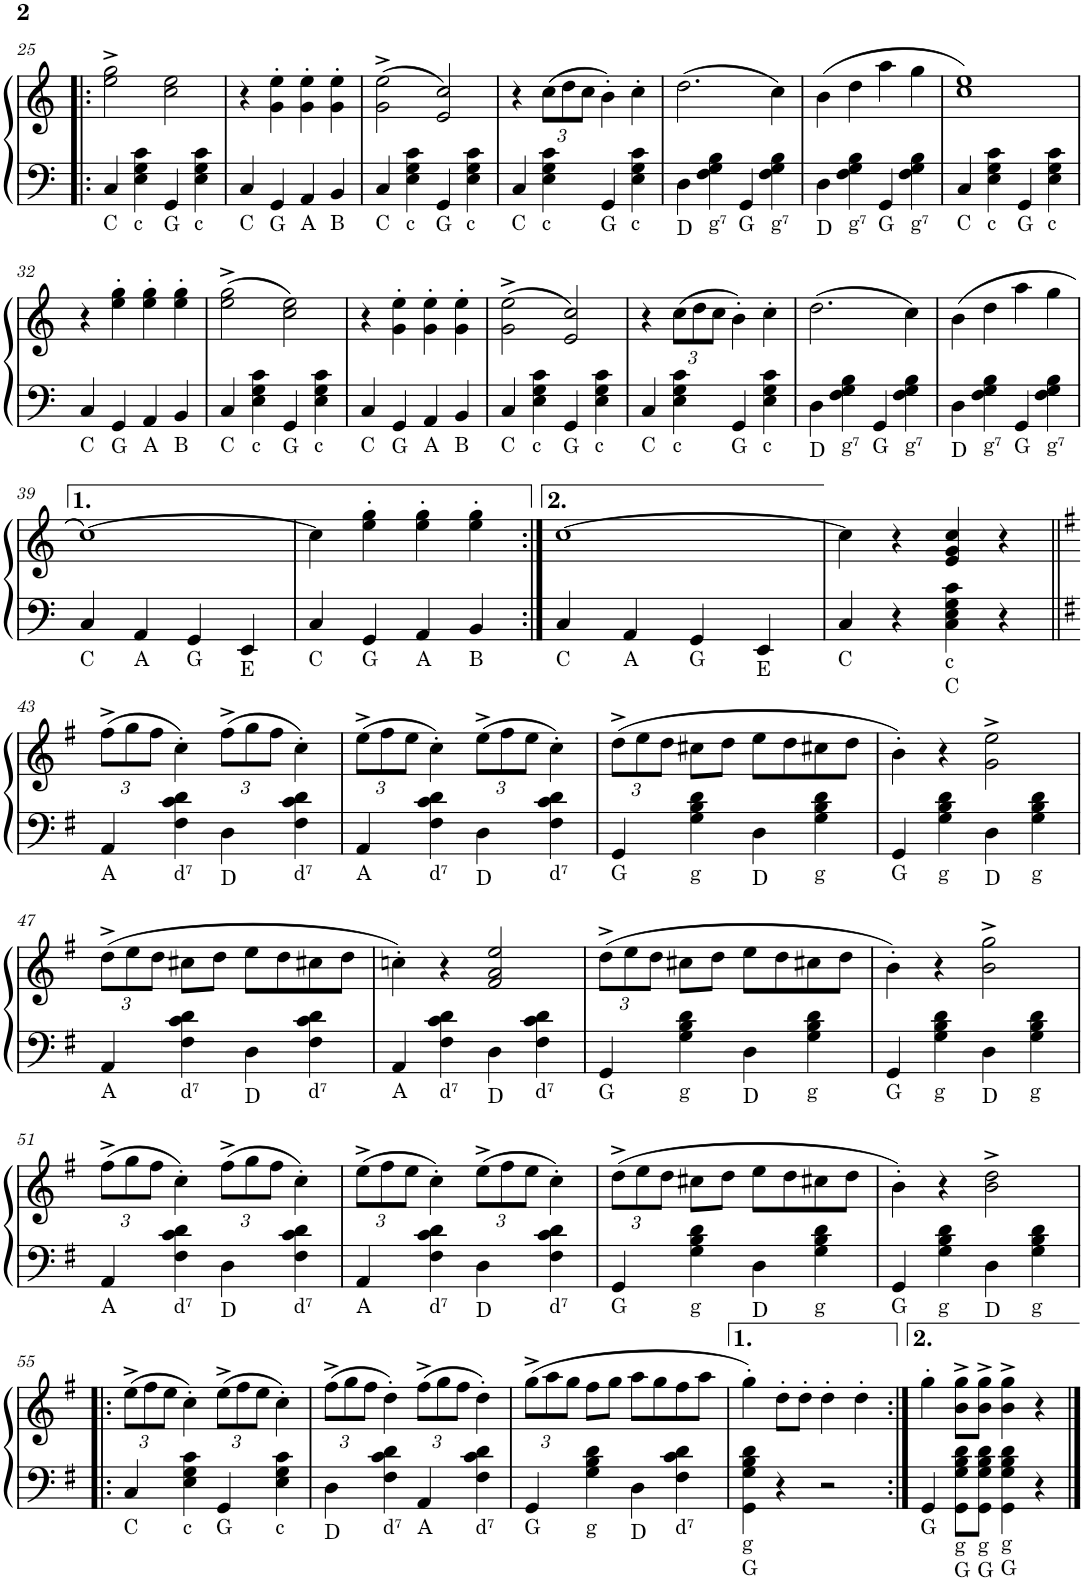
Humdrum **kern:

**kern	**kern	**kern
*part1	*part1	*part1
*staff3	*staff2	*staff1
*I"Accordion	*	*
*I'Acc.	*	*
!!LO:PB:g=z
*clefF4	*clefF4	*clefG2
*k[]	*k[]	*k[]
*M2/2	*M2/2	*M2/2
*met(c|)	*met(c|)	*met(c|)
=25!|:	=25!|:	=25!|:
!LO:TX:b:t=C	!	!
4C/	4C	2ee\^ 2gg\^
!LO:TX:b:t=c	!	!
4E\ 4G\ 4c\	4c	.
!LO:TX:b:t=G	!	!
4GG/	4GG	2cc\ 2ee\
!LO:TX:b:t=c	!	!
4E\ 4G\ 4c\	4c	.
=26	=26	=26
!LO:TX:b:t=C	!	!
4C/	4C	4r
!LO:TX:b:t=G	!	!
4GG/	4GG	4g\' 4ee\'
!LO:TX:b:t=A	!	!
4AA/	4AA	4g\' 4ee\'
!LO:TX:b:t=B	!	!
4BB/	4BB	4g\' 4ee\'
=27	=27	=27
!LO:TX:b:t=C	!	!
4C/	4C	(2g\^ 2ee\^
!LO:TX:b:t=c	!	!
4E\ 4G\ 4c\	4c	.
!LO:TX:b:t=G	!	!
4GG/	4GG	2e/ 2cc/)
!LO:TX:b:t=c	!	!
4E\ 4G\ 4c\	4c	.
=28	=28	=28
!LO:TX:b:t=C	!	!
4C/	4C	4r
*	*	*Xbrackettup
!LO:TX:b:t=c	!	!
4E\ 4G\ 4c\	4c	(12cc\L
.	.	12dd\
.	.	12cc\J
!LO:TX:b:t=G	!	!
4GG/	4GG	4b'\)
!LO:TX:b:t=c	!	!
4E\ 4G\ 4c\	4c	4cc'\
=29	=29	=29
!LO:TX:b:t=D	!	!
4D\	4D	(2.dd\
!LO:TX:b:t=g⁷	!	!
4F\ 4G\ 4B\	4G	.
!LO:TX:b:t=G	!	!
4GG/	4GG	.
!LO:TX:b:t=g⁷	!	!
4F\ 4G\ 4B\	4G	4cc\)
=30	=30	=30
!LO:TX:b:t=D	!	!
4D\	4D	(4b\
!LO:TX:b:t=g⁷	!	!
4F\ 4G\ 4B\	4G	4dd\
!LO:TX:b:t=G	!	!
4GG/	4GG	4aa\
!LO:TX:b:t=g⁷	!	!
4F\ 4G\ 4B\	4G	4gg\
=31	=31	=31
!LO:TX:b:t=C	!	!
4C/	4C	1cc 1ee)
!LO:TX:b:t=c	!	!
4E\ 4G\ 4c\	4c	.
!LO:TX:b:t=G	!	!
4GG/	4GG	.
!LO:TX:b:t=c	!	!
4E\ 4G\ 4c\	4c	.
!!LO:LB:g=z
=32	=32	=32
!LO:TX:b:t=C	!	!
4C/	4C	4r
!LO:TX:b:t=G	!	!
4GG/	4GG	4ee\' 4gg\'
!LO:TX:b:t=A	!	!
4AA/	4AA	4ee\' 4gg\'
!LO:TX:b:t=B	!	!
4BB/	4BB	4ee\' 4gg\'
=33	=33	=33
!LO:TX:b:t=C	!	!
4C/	4C	(2ee\^ 2gg\^
!LO:TX:b:t=c	!	!
4E\ 4G\ 4c\	4c	.
!LO:TX:b:t=G	!	!
4GG/	4GG	2cc\ 2ee\)
!LO:TX:b:t=c	!	!
4E\ 4G\ 4c\	4c	.
=34	=34	=34
!LO:TX:b:t=C	!	!
4C/	4C	4r
!LO:TX:b:t=G	!	!
4GG/	4GG	4g\' 4ee\'
!LO:TX:b:t=A	!	!
4AA/	4AA	4g\' 4ee\'
!LO:TX:b:t=B	!	!
4BB/	4BB	4g\' 4ee\'
=35	=35	=35
!LO:TX:b:t=C	!	!
4C/	4C	(2g\^ 2ee\^
!LO:TX:b:t=c	!	!
4E\ 4G\ 4c\	4c	.
!LO:TX:b:t=G	!	!
4GG/	4GG	2e/ 2cc/)
!LO:TX:b:t=c	!	!
4E\ 4G\ 4c\	4c	.
=36	=36	=36
!LO:TX:b:t=C	!	!
4C/	4C	4r
!LO:TX:b:t=c	!	!
4E\ 4G\ 4c\	4c	(12cc\L
.	.	12dd\
.	.	12cc\J
!LO:TX:b:t=G	!	!
4GG/	4GG	4b'\)
!LO:TX:b:t=c	!	!
4E\ 4G\ 4c\	4c	4cc'\
=37	=37	=37
!LO:TX:b:t=D	!	!
4D\	4D	(2.dd\
!LO:TX:b:t=g⁷	!	!
4F\ 4G\ 4B\	4G	.
!LO:TX:b:t=G	!	!
4GG/	4GG	.
!LO:TX:b:t=g⁷	!	!
4F\ 4G\ 4B\	4G	4cc\)
=38	=38	=38
!LO:TX:b:t=D	!	!
4D\	4D	(4b\
!LO:TX:b:t=g⁷	!	!
4F\ 4G\ 4B\	4G	4dd\
!LO:TX:b:t=G	!	!
4GG/	4GG	4aa\
!LO:TX:b:t=g⁷	!	!
4F\ 4G\ 4B\	4G	4gg\
!!LO:LB:g=z
=39	=39	=39
!LO:TX:b:t=C	!	!
4C/	4C	[1cc)
!LO:TX:b:t=A	!	!
4AA/	4AA	.
!LO:TX:b:t=G	!	!
4GG/	4GG	.
!LO:TX:b:t=E	!	!
4EE/	4EE	.
=40	=40	=40
!LO:TX:b:t=C	!	!
4C/	4C	4cc\]
!LO:TX:b:t=G	!	!
4GG/	4GG	4ee\' 4gg\'
!LO:TX:b:t=A	!	!
4AA/	4AA	4ee\' 4gg\'
!LO:TX:b:t=B	!	!
4BB/	4BB	4ee\' 4gg\'
=41:|!	=41:|!	=41:|!
!LO:TX:b:t=C	!	!
4C/	4C	[1cc
!LO:TX:b:t=A	!	!
4AA/	4AA	.
!LO:TX:b:t=G	!	!
4GG/	4GG	.
!LO:TX:b:t=E	!	!
4EE/	4EE	.
=42	=42	=42
!LO:TX:b:t=C	!	!
4C/	4C	4cc\]
4r	4r	4r
!LO:TX:b:t=c	!	!
!LO:TX:b:t=C	!	!
4C\> 4E\> 4G\> 4c\>	4C> 4c>	4e/ 4g/ 4cc/
4r	4r	4r
!!LO:LB:g=z
=43||	=43||	=43||
*k[f#]	*k[f#]	*k[f#]
!LO:TX:b:t=A	!	!
4AA/	4AA	(12ff#^\L
.	.	12gg\
.	.	12ff#\J
!LO:TX:b:t=d⁷	!	!
4F#\ 4c\ 4d\	4d	4cc'\)
!LO:TX:b:t=D	!	!
4D\	4D	(12ff#^\L
.	.	12gg\
.	.	12ff#\J
!LO:TX:b:t=d⁷	!	!
4F#\ 4c\ 4d\	4d	4cc'\)
=44	=44	=44
!LO:TX:b:t=A	!	!
4AA/	4AA	(12ee^\L
.	.	12ff#\
.	.	12ee\J
!LO:TX:b:t=d⁷	!	!
4F#\ 4c\ 4d\	4d	4cc'\)
!LO:TX:b:t=D	!	!
4D\	4D	(12ee^\L
.	.	12ff#\
.	.	12ee\J
!LO:TX:b:t=d⁷	!	!
4F#\ 4c\ 4d\	4d	4cc'\)
=45	=45	=45
!LO:TX:b:t=G	!	!
4GG/	4GG	(12dd^\L
.	.	12ee\
.	.	12dd\J
!LO:TX:b:t=g	!	!
4G\ 4B\ 4d\	4G	8cc#X\L
.	.	8dd\J
!LO:TX:b:t=D	!	!
4D\	4D	8ee\L
.	.	8dd\
!LO:TX:b:t=g	!	!
4G\ 4B\ 4d\	4G	8cc#X\
.	.	8dd\J
=46	=46	=46
!LO:TX:b:t=G	!	!
4GG/	4GG	4b'\)
!LO:TX:b:t=g	!	!
4G\ 4B\ 4d\	4G	4r
!LO:TX:b:t=D	!	!
4D\	4D	2g\^ 2ee\^
!LO:TX:b:t=g	!	!
4G\ 4B\ 4d\	4G	.
!!LO:LB:g=z
=47	=47	=47
!LO:TX:b:t=A	!	!
4AA/	4AA	(12dd^\L
.	.	12ee\
.	.	12dd\J
!LO:TX:b:t=d⁷	!	!
4F#\ 4c\ 4d\	4d	8cc#X\L
.	.	8dd\J
!LO:TX:b:t=D	!	!
4D\	4D	8ee\L
.	.	8dd\
!LO:TX:b:t=d⁷	!	!
4F#\ 4c\ 4d\	4d	8cc#X\
.	.	8dd\J
=48	=48	=48
!LO:TX:b:t=A	!	!
4AA/	4AA	4ccn'\)
!LO:TX:b:t=d⁷	!	!
4F#\ 4c\ 4d\	4d	4r
!LO:TX:b:t=D	!	!
4D\	4D	2f#/ 2a/ 2ee/
!LO:TX:b:t=d⁷	!	!
4F#\ 4c\ 4d\	4d	.
=49	=49	=49
!LO:TX:b:t=G	!	!
4GG/	4GG	(12dd^\L
.	.	12ee\
.	.	12dd\J
!LO:TX:b:t=g	!	!
4G\ 4B\ 4d\	4G	8cc#X\L
.	.	8dd\J
!LO:TX:b:t=D	!	!
4D\	4D	8ee\L
.	.	8dd\
!LO:TX:b:t=g	!	!
4G\ 4B\ 4d\	4G	8cc#X\
.	.	8dd\J
=50	=50	=50
!LO:TX:b:t=G	!	!
4GG/	4GG	4b'\)
!LO:TX:b:t=g	!	!
4G\ 4B\ 4d\	4G	4r
!LO:TX:b:t=D	!	!
4D\	4D	2b\^ 2gg\^
!LO:TX:b:t=g	!	!
4G\ 4B\ 4d\	4G	.
!!LO:LB:g=z
=51	=51	=51
!LO:TX:b:t=A	!	!
4AA/	4AA	(12ff#^\L
.	.	12gg\
.	.	12ff#\J
!LO:TX:b:t=d⁷	!	!
4F#\ 4c\ 4d\	4d	4cc'\)
!LO:TX:b:t=D	!	!
4D\	4D	(12ff#^\L
.	.	12gg\
.	.	12ff#\J
!LO:TX:b:t=d⁷	!	!
4F#\ 4c\ 4d\	4d	4cc'\)
=52	=52	=52
!LO:TX:b:t=A	!	!
4AA/	4AA	(12ee^\L
.	.	12ff#\
.	.	12ee\J
!LO:TX:b:t=d⁷	!	!
4F#\ 4c\ 4d\	4d	4cc'\)
!LO:TX:b:t=D	!	!
4D\	4D	(12ee^\L
.	.	12ff#\
.	.	12ee\J
!LO:TX:b:t=d⁷	!	!
4F#\ 4c\ 4d\	4d	4cc'\)
=53	=53	=53
!LO:TX:b:t=G	!	!
4GG/	4GG	(12dd^\L
.	.	12ee\
.	.	12dd\J
!LO:TX:b:t=g	!	!
4G\ 4B\ 4d\	4G	8cc#X\L
.	.	8dd\J
!LO:TX:b:t=D	!	!
4D\	4D	8ee\L
.	.	8dd\
!LO:TX:b:t=g	!	!
4G\ 4B\ 4d\	4G	8cc#X\
.	.	8dd\J
=54	=54	=54
!LO:TX:b:t=G	!	!
4GG/	4GG	4b'\)
!LO:TX:b:t=g	!	!
4G\ 4B\ 4d\	4G	4r
!LO:TX:b:t=D	!	!
4D\	4D	2b\^ 2dd\^
!LO:TX:b:t=g	!	!
4G\ 4B\ 4d\	4G	.
!!LO:LB:g=z
=55!|:	=55!|:	=55!|:
!LO:TX:b:t=C	!	!
4C/	4C	(12ee^\L
.	.	12ff#\
.	.	12ee\J
!LO:TX:b:t=c	!	!
4E\ 4G\ 4c\	4c	4cc'\)
!LO:TX:b:t=G	!	!
4GG/	4GG	(12ee^\L
.	.	12ff#\
.	.	12ee\J
!LO:TX:b:t=c	!	!
4E\ 4G\ 4c\	4c	4cc'\)
=56	=56	=56
!LO:TX:b:t=D	!	!
4D\	4D	(12ff#^\L
.	.	12gg\
.	.	12ff#\J
!LO:TX:b:t=d⁷	!	!
4F#\ 4c\ 4d\	4d	4dd'\)
!LO:TX:b:t=A	!	!
4AA/	4AA	(12ff#^\L
.	.	12gg\
.	.	12ff#\J
!LO:TX:b:t=d⁷	!	!
4F#\ 4c\ 4d\	4d	4dd'\)
=57	=57	=57
!LO:TX:b:t=G	!	!
4GG/	4GG	(12gg^\L
.	.	12aa\
.	.	12gg\J
!LO:TX:b:t=g	!	!
4G\ 4B\ 4d\	4G	8ff#\L
.	.	8gg\J
!LO:TX:b:t=D	!	!
4D\	4D	8aa\L
.	.	8gg\
!LO:TX:b:t=d⁷	!	!
4F#\ 4c\ 4d\	4d	8ff#\
.	.	8aa\J
=58	=58	=58
!LO:TX:b:t=g	!	!
!LO:TX:b:t=G	!	!
4GG\> 4G\> 4B\> 4d\>	4GG> 4G>	4gg'\)
4r	4r	8dd'\L
.	.	8dd'\J
2r	2r	4dd'\
.	.	4dd'\
=59:|!	=59:|!	=59:|!
!LO:TX:b:t=G	!	!
4GG/	4GG	4gg'\
!LO:TX:b:t=g	!	!
!LO:TX:b:t=G	!	!
8GG\> 8G\> 8B\> 8d\>L	8GG>/ 8G>/L	8b\^ 8gg\^L
!LO:TX:b:t=g	!	!
!LO:TX:b:t=G	!	!
8GG\> 8G\> 8B\> 8d\>J	8GG>/ 8G>/J	8b\^ 8gg\^J
!LO:TX:b:t=g	!	!
!LO:TX:b:t=G	!	!
4GG\> 4G\> 4B\> 4d\>	4GG> 4G>	4b\^ 4gg\^
4r	4r	4r
==	==	==
*-	*-	*-
